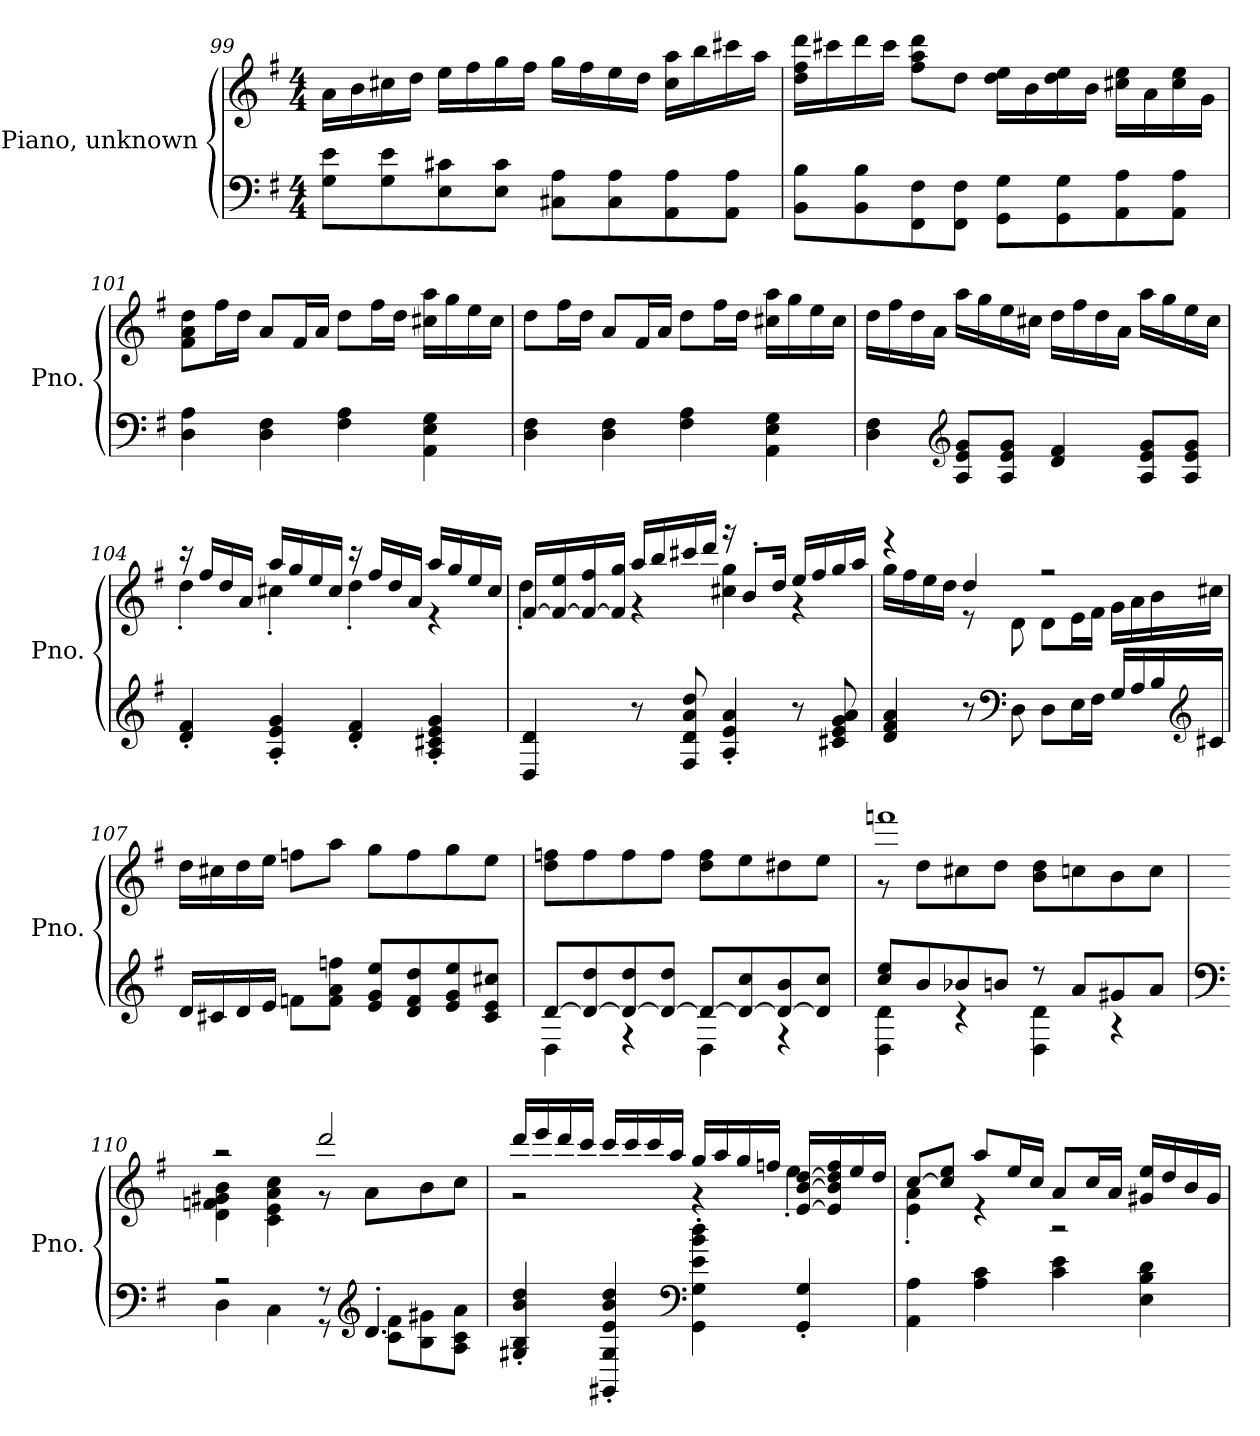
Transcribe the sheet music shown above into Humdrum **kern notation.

**kern	**kern
*part1	*part1
*staff2	*staff1
*I"Piano, unknown	*
*I'Pno.	*
!!LO:LB:g=z
*clefF4	*clefG2
*k[f#]	*k[f#]
*M4/4	*M4/4
=99	=99
8G\ 8e\L	16a\LL
.	16b\
8G\ 8e\	16cc#X\
.	16dd\JJ
8E\ 8c#X\	16ee\LL
.	16ff#\
8E\ 8c#\J	16gg\
.	16ff#\JJ
8C#X\ 8A\L	16gg\LL
.	16ff#\
8C#\ 8A\	16ee\
.	16dd\JJ
8AA\ 8A\	16cc#\ 16aa\LL
.	16bb\
8AA\ 8A\J	16ccc#X\
.	16aa\JJ
=100	=100
8BB\ 8B\L	16dd\ 16ff#\ 16ddd\LL
.	16ccc#X\
8BB\ 8B\	16ddd\
.	16ccc#\JJ
8FF#\ 8F#\	8ff#\ 8aa\ 8ddd\L
8FF#\ 8F#\J	8dd\J
8GG\ 8G\L	16dd\ 16ee\LL
.	16b\
8GG\ 8G\	16dd\ 16ee\
.	16b\JJ
8AA\ 8A\	16cc#X\ 16ee\LL
.	16a\
8AA\ 8A\J	16cc#\ 16ee\
.	16g\JJ
!!LO:LB:g=z
=101	=101
4D\ 4A\	8f#\ 8a\ 8dd\L
.	16ff#\L
.	16dd\JJ
4D\ 4F#\	8a/L
.	16f#/L
.	16a/JJ
4F#\ 4A\	8dd\L
.	16ff#\L
.	16dd\JJ
4AA\ 4E\ 4G\	16cc#X\ 16aa\LL
.	16gg\
.	16ee\
.	16cc#\JJ
=102	=102
4D\ 4F#\	8dd\L
.	16ff#\L
.	16dd\JJ
4D\ 4F#\	8a/L
.	16f#/L
.	16a/JJ
4F#\ 4A\	8dd\L
.	16ff#\L
.	16dd\JJ
4AA\ 4E\ 4G\	16cc#X\ 16aa\LL
.	16gg\
.	16ee\
.	16cc#\JJ
=103	=103
4D\ 4F#\	16dd\LL
.	16ff#\
.	16dd\
.	16a\JJ
*clefG2	*
8A/ 8e/ 8g/L	16aa\LL
.	16gg\
8A/ 8e/ 8g/J	16ee\
.	16cc#X\JJ
4d/ 4f#/	16dd\LL
.	16ff#\
.	16dd\
.	16a\JJ
8A/ 8e/ 8g/L	16aa\LL
.	16gg\
8A/ 8e/ 8g/J	16ee\
.	16cc#\JJ
!!LO:LB:g=z
=104	=104
*	*^
4d/' 4f#/'	16r	4dd'\
.	16ff#/LL	.
.	16dd/	.
.	16a/JJ	.
4A/' 4e/' 4g/'	16aa/LL	4cc#X'\
.	16gg/	.
.	16ee/	.
.	16cc#/JJ	.
4d/' 4f#/'	16r	4dd'\
.	16ff#/LL	.
.	16dd/	.
.	16a/JJ	.
4A/' 4c#X/' 4e/' 4g/'	16aa/LL	4r
.	16gg/	.
.	16ee/	.
.	16cc#/JJ	.
=105	=105	=105
4D/ 4d/	[16f#/LL	4dd'\
.	16f#/_ 16ee/	.
.	16f#/_ 16ff#/	.
.	16f#/] 16gg/JJ	.
8r	16aa/LL	4r
.	16bb/	.
8F#/ 8d/ 8a/ 8dd/	16ccc#X/	.
.	16ddd/JJ	.
4A/' 4e/' 4a/'	16r	4cc#X\ 4gg\
.	8b'/L	.
.	16dd/Jk	.
8r	16ee/LL	4r
.	16ff#/	.
8c#X/ 8e/ 8g/ 8a/	16gg/	.
.	16aa/JJ	.
!!LO:PB:g=z	!!
=106	=106	=106
4d/ 4f#/ 4a/	4r	16gg\LL
.	.	16ff#\
.	.	16ee\
.	.	16dd\JJ
8r	4dd/	8r
*clefF4	*	*
8D\	.	8d\
8D\L	2r	8d\L
16E\L	.	16e\L
16F#\JJ	.	16f#\JJ
16G/LL	.	16g\LL
16A/	.	16a\
16B/	.	16b\
*clefG2	*	*
16c#X/JJ	.	16cc#X\JJ
*	*v	*v
=107	=107
16d/LL	16dd\LL
16c#X/	16cc#X\
16d/	16dd\
16e/JJ	16ee\JJ
8fn\L	8ffn\L
8f\ 8a\ 8ffn\J	8aa\J
8e/ 8g/ 8ee/L	8gg\L
8d/ 8f/ 8dd/	8ff\
8e/ 8g/ 8ee/	8gg\
8c#/ 8e/ 8cc#X/J	8ee\J
=108	=108
*^	*
[8d/L	4D\	8dd\ 8ffn\L
8d/_ 8dd/	.	8ff\
8d/_ 8dd/	4r	8ff\
8d/_ 8dd/J	.	8ff\J
8d/L_	4D\	8dd\ 8ff\L
8d/_ 8cc/	.	8ee\
8d/_ 8b/	4r	8dd#X\
8d/] 8cc/J	.	8ee\J
!!LO:LB:g=z
=109	=109	=109
*	*	*^
8cc/ 8ee/L	4D\ 4d\	1fffn	8r
8b/	.	.	8dd\L
8b-X/	4r	.	8cc#X\
8bn/J	.	.	8dd\J
8r	4D\ 4d\	.	8b\ 8dd\L
8a/L	.	.	8ccn\
8g#X/	4r	.	8b\
8a/J	.	.	8cc\J
=110	=110	=110	=110
*clefF4	*	*	*
2r	4D\	2r	4d\ 4fn\ 4g#X\ 4b\
.	4C\	.	4c\ 4e\ 4a\ 4cc\
8r	8r	2ddd/	8r
*clefG2	*	*	*
4.d'/	8c\ 8f#\L	.	8a\L
.	8B\ 8g#X\	.	8b\
.	8A\ 8c\ 8a\J	.	8cc\J
*v	*v	*	*
!!LO:LB:g=z	!!
=111	=111	=111
4G#X/' 4B/' 4b/' 4dd/'	16ddd/LL	2r
.	16eee/	.
.	16ddd/	.
.	16ccc/JJ	.
4GG#X/' 4G#/' 4e/' 4b/' 4dd/'	16ccc/LL	.
.	16ccc/	.
.	16ccc/	.
.	16aa/JJ	.
*clefF4	*	*
4GG#\' 4G#\' 4e\' 4b\' 4dd\'	16gg/LL	4r
.	16aa/	.
.	16gg/	.
.	16ffn/JJ	.
4GG#/' 4G#/'	[16e/ [16b/ [16dd/LL	4ee'\
.	16e/] 16b/] 16dd/] 16ff/	.
.	16ee/	.
.	16dd/JJ	.
=112	=112	=112
4AA\ 4A\	[8cc/L	4e\' 4a\'
.	8cc/] 8ee/J	.
4A\ 4c\	8aa/L	4r
.	16ee/L	.
.	16cc/JJ	.
4c\ 4e\	8a/L	2r
.	16cc/L	.
.	16a/JJ	.
4E\ 4B\ 4d\	16g#X/ 16ee/LL	.
.	16dd/	.
.	16b/	.
.	16g#/JJ	.
*	*v	*v
=	=
*-	*-
